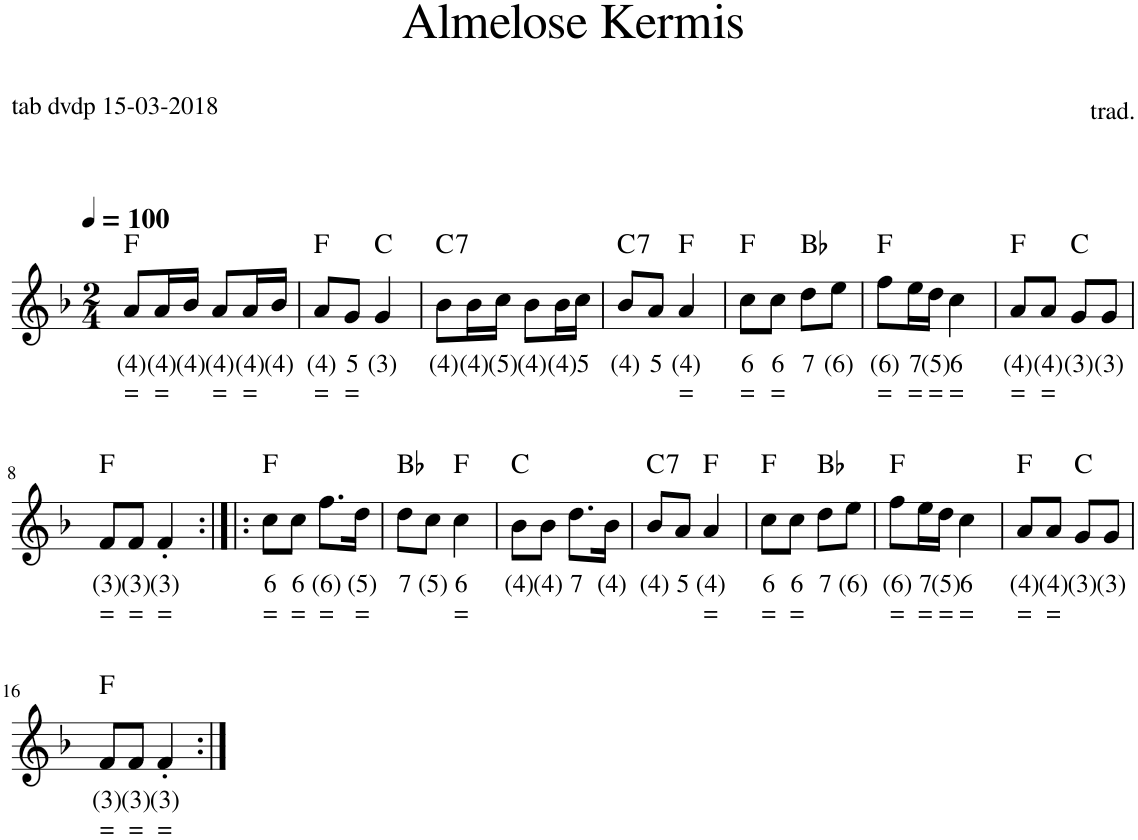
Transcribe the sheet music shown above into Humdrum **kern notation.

**kern	**text	**text	**harte
*part1	*part1	*part1	*part1
*staff1	*staff1	*staff1	*
*I"Piano, Almelose Kermis	*	*	*
*clefG2	*	*	*
*k[b-]	*	*	*
*M2/4	*	*	*
*MM100	*	*	*
=1	=1	=1	=1
!	!LO:LY:b	!LO:LY:b	!
8a/L	(4)	=	F:maj
!	!LO:LY:b	!LO:LY:b	!
16a/L	(4)	=	.
!	!LO:LY:b	!	!
16b-/JJ	(4)	.	.
!	!LO:LY:b	!LO:LY:b	!
8a/L	(4)	=	.
!	!LO:LY:b	!LO:LY:b	!
16a/L	(4)	=	.
!	!LO:LY:b	!	!
16b-/JJ	(4)	.	.
=2	=2	=2	=2
!	!LO:LY:b	!LO:LY:b	!
8a/L	(4)	=	F:maj
!	!LO:LY:b	!LO:LY:b	!
8g/J	5	=	.
!	!LO:LY:b	!	!
4g/	(3)	.	C:maj
=3	=3	=3	=3
!	!LO:LY:b	!	!LO:H:kt=7
8b-\L	(4)	.	C:7
!	!LO:LY:b	!	!
16b-\L	(4)	.	.
!	!LO:LY:b	!	!
16cc\JJ	(5)	.	.
!	!LO:LY:b	!	!
8b-\L	(4)	.	.
!	!LO:LY:b	!	!
16b-\L	(4)	.	.
!	!LO:LY:b	!	!
16cc\JJ	5	.	.
=4	=4	=4	=4
!	!LO:LY:b	!	!LO:H:kt=7
8b-/L	(4)	.	C:7
!	!LO:LY:b	!	!
8a/J	5	.	.
!	!LO:LY:b	!LO:LY:b	!
4a/	(4)	=	F:maj
=5	=5	=5	=5
!	!LO:LY:b	!LO:LY:b	!
8cc\L	6	=	F:maj
!	!LO:LY:b	!LO:LY:b	!
8cc\J	6	=	.
!	!LO:LY:b	!	!
8dd\L	7	.	Bb:maj
!	!LO:LY:b	!	!
8ee\J	(6)	.	.
=6	=6	=6	=6
!	!LO:LY:b	!LO:LY:b	!
8ff\L	(6)	=	F:maj
!	!LO:LY:b	!LO:LY:b	!
16ee\L	7	=	.
!	!LO:LY:b	!LO:LY:b	!
16dd\JJ	(5)	=	.
!	!LO:LY:b	!LO:LY:b	!
4cc\	6	=	.
=7	=7	=7	=7
!	!LO:LY:b	!LO:LY:b	!
8a/L	(4)	=	F:maj
!	!LO:LY:b	!LO:LY:b	!
8a/J	(4)	=	.
!	!LO:LY:b	!	!
8g/L	(3)	.	C:maj
!	!LO:LY:b	!	!
8g/J	(3)	.	.
!!LO:LB:g=z
=8	=8	=8	=8
!	!LO:LY:b	!LO:LY:b	!
8f/L	(3)	=	F:maj
!	!LO:LY:b	!LO:LY:b	!
8f/J	(3)	=	.
!	!LO:LY:b	!LO:LY:b	!
4f'/	(3)	=	.
=9:|!|:	=9:|!|:	=9:|!|:	=9:|!|:
!	!LO:LY:b	!LO:LY:b	!
8cc\L	6	=	F:maj
!	!LO:LY:b	!LO:LY:b	!
8cc\J	6	=	.
!	!LO:LY:b	!LO:LY:b	!
8.ff\L	(6)	=	.
!	!LO:LY:b	!LO:LY:b	!
16dd\Jk	(5)	=	.
=10	=10	=10	=10
!	!LO:LY:b	!	!
8dd\L	7	.	Bb:maj
!	!LO:LY:b	!	!
8cc\J	(5)	.	.
!	!LO:LY:b	!LO:LY:b	!
4cc\	6	=	F:maj
=11	=11	=11	=11
!	!LO:LY:b	!	!
8b-\L	(4)	.	C:maj
!	!LO:LY:b	!	!
8b-\J	(4)	.	.
!	!LO:LY:b	!	!
8.dd\L	7	.	.
!	!LO:LY:b	!	!
16b-\Jk	(4)	.	.
=12	=12	=12	=12
!	!LO:LY:b	!	!LO:H:kt=7
8b-/L	(4)	.	C:7
!	!LO:LY:b	!	!
8a/J	5	.	.
!	!LO:LY:b	!LO:LY:b	!
4a/	(4)	=	F:maj
=13	=13	=13	=13
!	!LO:LY:b	!LO:LY:b	!
8cc\L	6	=	F:maj
!	!LO:LY:b	!LO:LY:b	!
8cc\J	6	=	.
!	!LO:LY:b	!	!
8dd\L	7	.	Bb:maj
!	!LO:LY:b	!	!
8ee\J	(6)	.	.
=14	=14	=14	=14
!	!LO:LY:b	!LO:LY:b	!
8ff\L	(6)	=	F:maj
!	!LO:LY:b	!LO:LY:b	!
16ee\L	7	=	.
!	!LO:LY:b	!LO:LY:b	!
16dd\JJ	(5)	=	.
!	!LO:LY:b	!LO:LY:b	!
4cc\	6	=	.
=15	=15	=15	=15
!	!LO:LY:b	!LO:LY:b	!
8a/L	(4)	=	F:maj
!	!LO:LY:b	!LO:LY:b	!
8a/J	(4)	=	.
!	!LO:LY:b	!	!
8g/L	(3)	.	C:maj
!	!LO:LY:b	!	!
8g/J	(3)	.	.
!!LO:LB:g=z
=16	=16	=16	=16
!	!LO:LY:b	!LO:LY:b	!
8f/L	(3)	=	F:maj
!	!LO:LY:b	!LO:LY:b	!
8f/J	(3)	=	.
!	!LO:LY:b	!LO:LY:b	!
4f'/	(3)	=	.
=:|!	=:|!	=:|!	=:|!
*-	*-	*-	*-
